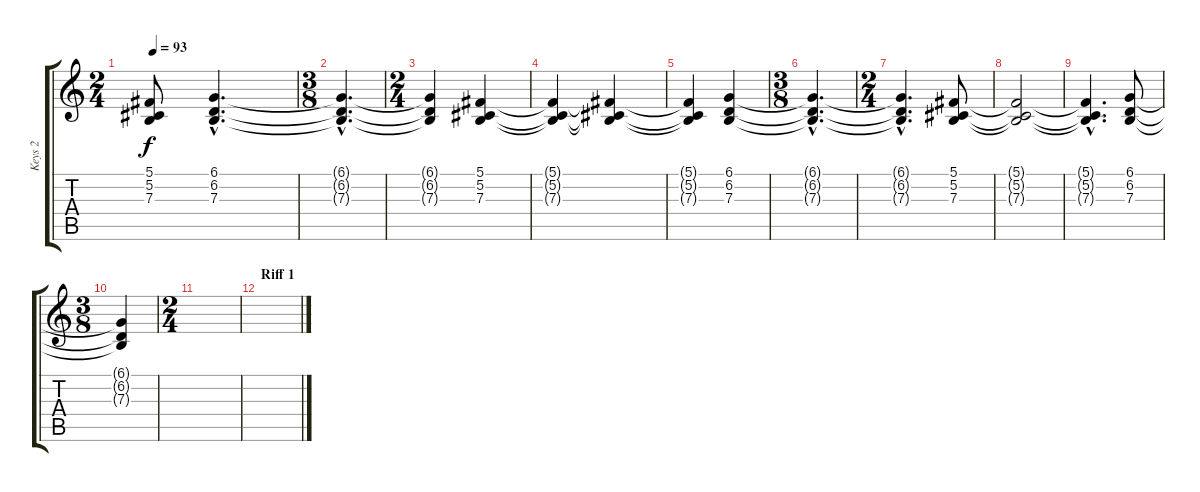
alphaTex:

\track ("Keys 2" "Keys 2") {instrument pad2warm}
\staff {score tabs}
\tuning (Db4 Ab3 E3 B2 Gb2 B1) {hide}
\ts (2 4)
\tempo 93
\clef g2
\ks c
(5.1{t} 5.2{t} 7.3{t}).8{dy f} (6.1{hac} 6.2{hac} 7.3{hac}).4{d} |
\ts (3 8)
(6.1{hac t} 6.2{hac t} 7.3{hac t}).4{d} |
\ts (2 4)
(6.1{t} 6.2{t} 7.3{t}).4 (5.1 5.2 7.3).4 |
(5.1{t} 5.2{t} 7.3{t}).4 (5.1{t} 5.2{t} 7.3{t}).4 |
(5.1{t} 5.2{t} 7.3{t}).4 (6.1 6.2 7.3).4 |
\ts (3 8)
(6.1{hac t} 6.2{hac t} 7.3{hac t}).4{d} |
\ts (2 4)
(6.1{hac t} 6.2{hac t} 7.3{hac t}).4{d} (5.1 5.2 7.3).8 |
(5.1{t} 5.2{t} 7.3{t}).2 |
(5.1{hac t} 5.2{hac t} 7.3{hac t}).4{d} (6.1 6.2 7.3).8 |
\ts (3 8)
(6.1{t} 6.2{t} 7.3{t}).4 |
\ts (2 4)
|
\section ("" "Riff 1")
